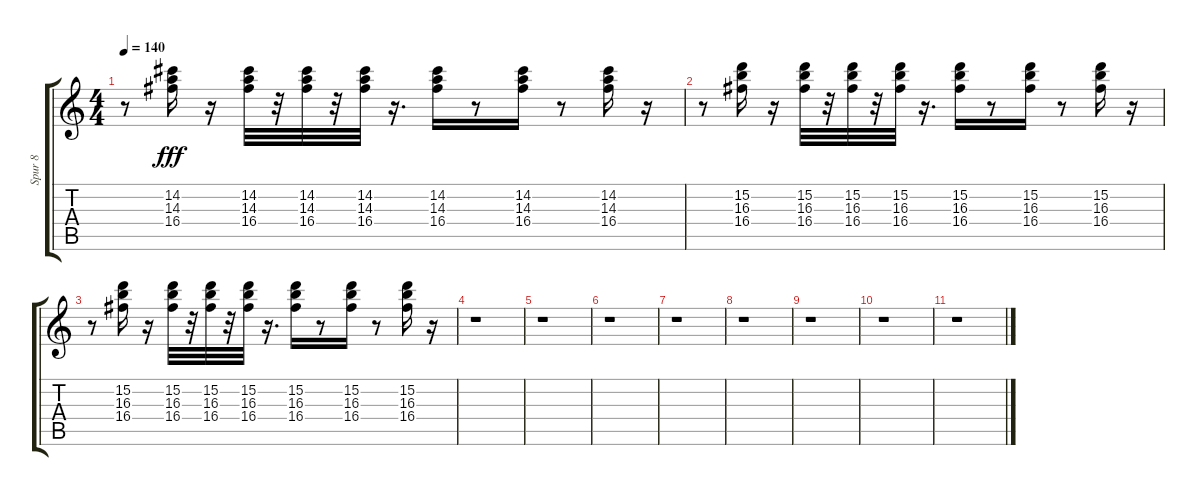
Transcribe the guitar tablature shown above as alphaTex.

\track ("Spur 8" "Spur 8") {instrument electricguitarmuted}
\staff {score tabs}
\tuning (E4 B3 G3 D3 A2 E2) {hide}
\ts (4 4)
\tempo 140
\clef g2
\ks c
r.8{dy fff} (14.2 14.3 16.4).16 r.16 (14.2 14.3 16.4).32 r.32 (14.2 14.3 16.4).32 r.32 (14.2 14.3 16.4).32 r.16{d} (14.2 14.3 16.4).16 r.8 (14.2 14.3 16.4).16 r.8 (14.2 14.3 16.4).16 r.16 |
r.8 (15.2 16.3 16.4).16 r.16 (15.2 16.3 16.4).32 r.32 (15.2 16.3 16.4).32 r.32 (15.2 16.3 16.4).32 r.16{d} (15.2 16.3 16.4).16 r.8 (15.2 16.3 16.4).16 r.8 (15.2 16.3 16.4).16 r.16 |
r.8 (15.2 16.3 16.4).16 r.16 (15.2 16.3 16.4).32 r.32 (15.2 16.3 16.4).32 r.32 (15.2 16.3 16.4).32 r.16{d} (15.2 16.3 16.4).16 r.8 (15.2 16.3 16.4).16 r.8 (15.2 16.3 16.4).16 r.16 |
r.1 |
r.1 |
r.1 |
r.1 |
r.1 |
r.1 |
r.1 |
r.1
